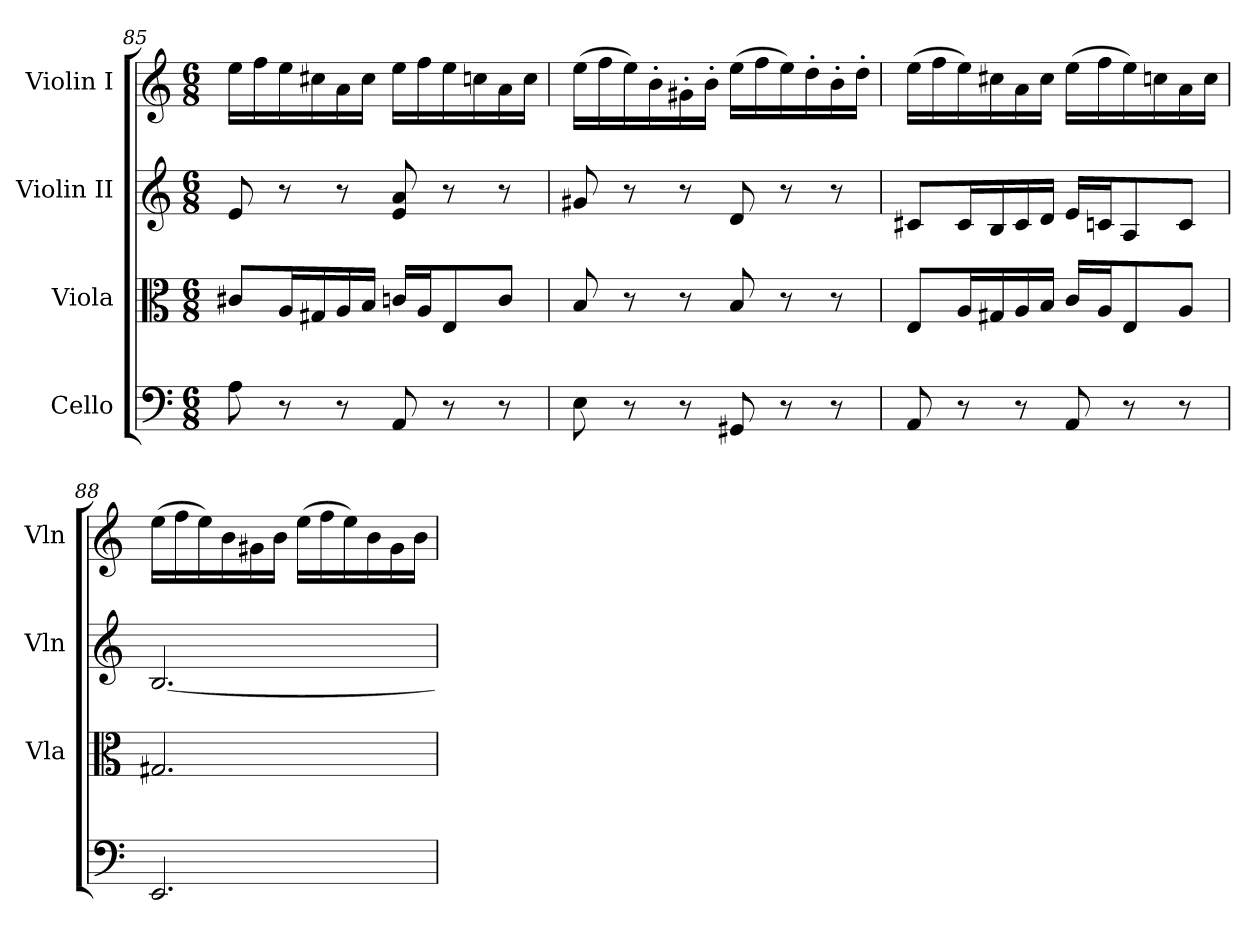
**kern	**kern	**kern	**kern
*part4	*part3	*part2	*part1
*staff4	*staff3	*staff2	*staff1
*I"Cello	*I"Viola	*I"Violin II	*I"Violin I
*	*I'Vla	*I'Vln	*I'Vln
*clefF4	*clefC3	*clefG2	*clefG2
*k[]	*k[]	*k[]	*k[]
*M6/8	*M6/8	*M6/8	*M6/8
=85	=85	=85	=85
8A\	8c#X/L	8e/	16ee\LL
.	.	.	16ff\
8r	16A/L	8r	16ee\
.	16G#X/	.	16cc#X\
8r	16A/	8r	16a\
.	16B/JJ	.	16cc#\JJ
8AA/	16cn/LL	8e/ 8a/	16ee\LL
.	16A/J	.	16ff\
8r	8E/	8r	16ee\
.	.	.	16ccn\
8r	8c/J	8r	16a\
.	.	.	16cc\JJ
=86	=86	=86	=86
8E\	8B/	8g#X/	(>16ee\LL
.	.	.	16ff\
8r	8r	8r	16ee\)
.	.	.	16b'\
8r	8r	8r	16g#X'\
.	.	.	16b'\JJ
8GG#X/	8B/	8d/	(>16ee\LL
.	.	.	16ff\
8r	8r	8r	16ee\)
.	.	.	16dd'\
8r	8r	8r	16b'\
.	.	.	16dd'\JJ
!!LO:LB:g=z
=87	=87	=87	=87
8AA/	8E/L	8c#X/L	(>16ee\LL
.	.	.	16ff\
8r	16A/L	16c#/L	16ee\)
.	16G#X/	16B/	16cc#X\
8r	16A/	16c#/	16a\
.	16B/JJ	16d/JJ	16cc#\JJ
8AA/	16c/LL	16e/LL	(>16ee\LL
.	16A/J	16cn/J	16ff\
8r	8E/	8A/	16ee\)
.	.	.	16ccn\
8r	8A/J	8c/J	16a\
.	.	.	16cc\JJ
=88	=88	=88	=88
2.EE/	2.G#X/	[2.B/	(>16ee\LL
.	.	.	16ff\
.	.	.	16ee\)
.	.	.	16b\
.	.	.	16g#X\
.	.	.	16b\JJ
.	.	.	(>16ee\LL
.	.	.	16ff\
.	.	.	16ee\)
.	.	.	16b\
.	.	.	16g#\
.	.	.	16b\JJ
=	=	=	=
*-	*-	*-	*-
